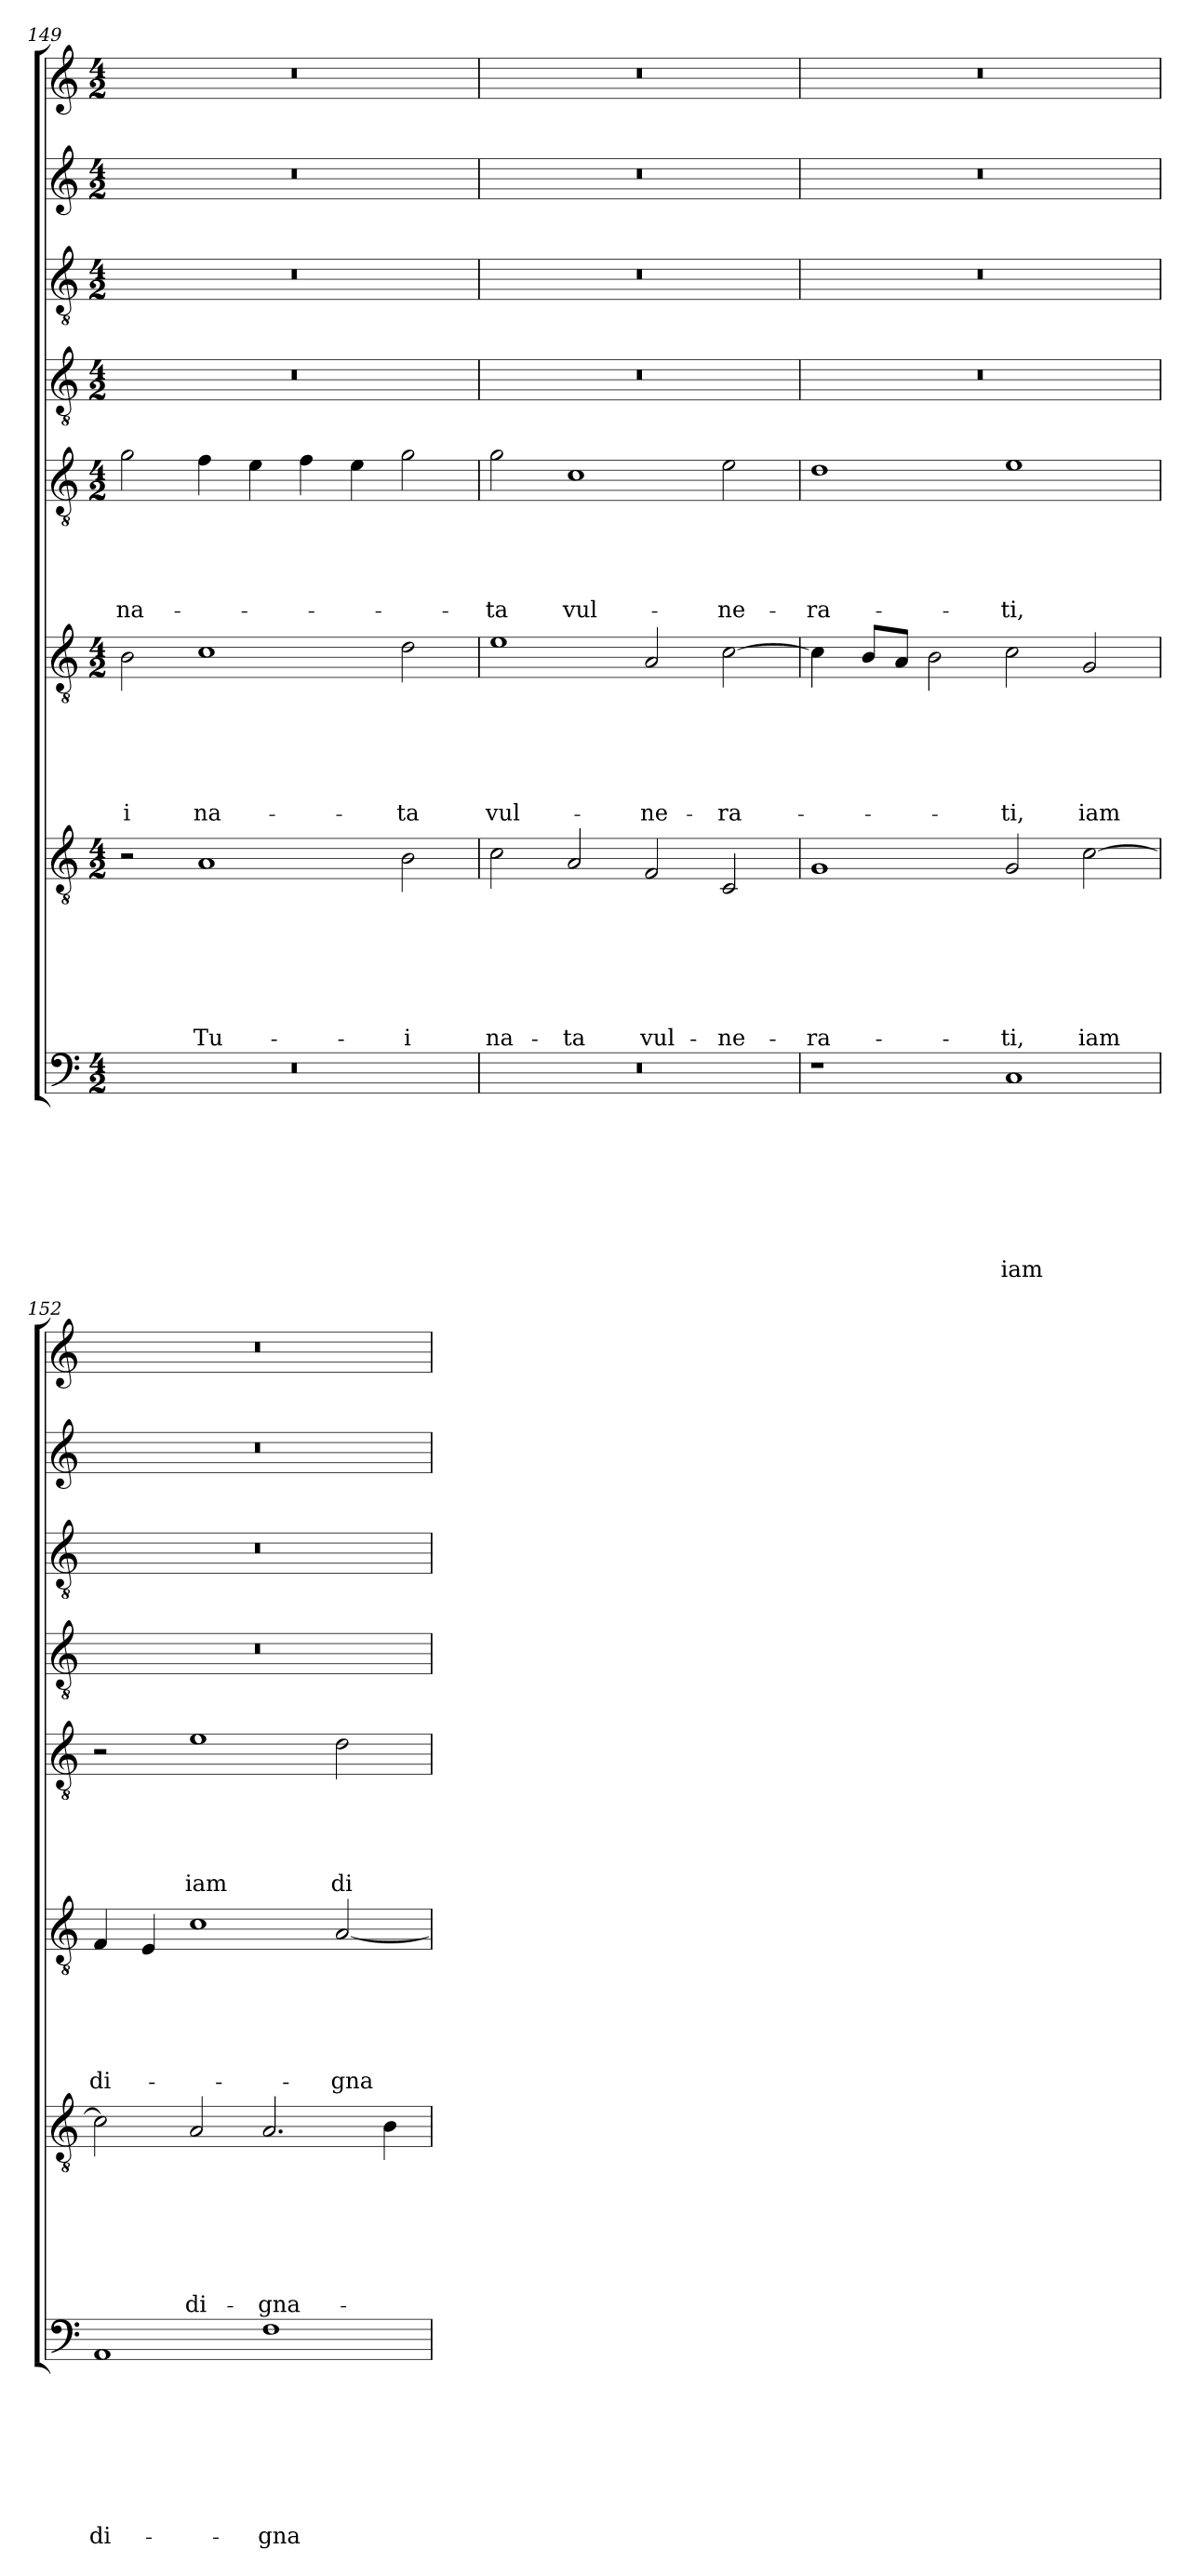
**kern	**text	**text	**text	**text	**text	**text	**text	**text	**kern	**text	**text	**text	**text	**text	**text	**text	**kern	**text	**text	**text	**text	**text	**text	**kern	**text	**text	**text	**text	**text	**kern	**kern	**kern	**kern
*part8	*part8	*part8	*part8	*part8	*part8	*part8	*part8	*part8	*part7	*part7	*part7	*part7	*part7	*part7	*part7	*part7	*part6	*part6	*part6	*part6	*part6	*part6	*part6	*part5	*part5	*part5	*part5	*part5	*part5	*part4	*part3	*part2	*part1
*staff8	*staff8	*staff8	*staff8	*staff8	*staff8	*staff8	*staff8	*staff8	*staff7	*staff7	*staff7	*staff7	*staff7	*staff7	*staff7	*staff7	*staff6	*staff6	*staff6	*staff6	*staff6	*staff6	*staff6	*staff5	*staff5	*staff5	*staff5	*staff5	*staff5	*staff4	*staff3	*staff2	*staff1
*clefF4	*	*	*	*	*	*	*	*	*clefGv2	*	*	*	*	*	*	*	*clefGv2	*	*	*	*	*	*	*clefGv2	*	*	*	*	*	*clefGv2	*clefGv2	*clefG2	*clefG2
*k[]	*	*	*	*	*	*	*	*	*k[]	*	*	*	*	*	*	*	*k[]	*	*	*	*	*	*	*k[]	*	*	*	*	*	*k[]	*k[]	*k[]	*k[]
*a:	*	*	*	*	*	*	*	*	*a:	*	*	*	*	*	*	*	*a:	*	*	*	*	*	*	*a:	*	*	*	*	*	*a:	*a:	*a:	*a:
*M4/2	*	*	*	*	*	*	*	*	*M4/2	*	*	*	*	*	*	*	*M4/2	*	*	*	*	*	*	*M4/2	*	*	*	*	*	*M4/2	*M4/2	*M4/2	*M4/2
=149	=149	=149	=149	=149	=149	=149	=149	=149	=149	=149	=149	=149	=149	=149	=149	=149	=149	=149	=149	=149	=149	=149	=149	=149	=149	=149	=149	=149	=149	=149	=149	=149	=149
!	!	!	!	!	!	!	!	!	!	!	!	!	!	!	!	!	!	!	!	!	!	!	!LO:LY:b	!	!	!	!	!	!LO:LY:b	!	!	!	!
0r	.	.	.	.	.	.	.	.	2r	.	.	.	.	.	.	.	2B\	.	.	.	.	.	-i	2g\	.	.	.	.	na-	0r	0r	0r	0r
!	!	!	!	!	!	!	!	!	!	!	!	!	!	!	!	!LO:LY:b	!	!	!	!	!	!	!LO:LY:b	!	!	!	!	!	!	!	!	!	!
.	.	.	.	.	.	.	.	.	1A	.	.	.	.	.	.	Tu-	1c	.	.	.	.	.	na-	4f\	.	.	.	.	.	.	.	.	.
.	.	.	.	.	.	.	.	.	.	.	.	.	.	.	.	.	.	.	.	.	.	.	.	4e\	.	.	.	.	.	.	.	.	.
.	.	.	.	.	.	.	.	.	.	.	.	.	.	.	.	.	.	.	.	.	.	.	.	4f\	.	.	.	.	.	.	.	.	.
.	.	.	.	.	.	.	.	.	.	.	.	.	.	.	.	.	.	.	.	.	.	.	.	4e\	.	.	.	.	.	.	.	.	.
!	!	!	!	!	!	!	!	!	!	!	!	!	!	!	!	!LO:LY:b	!	!	!	!	!	!	!LO:LY:b	!	!	!	!	!	!	!	!	!	!
.	.	.	.	.	.	.	.	.	2B\	.	.	.	.	.	.	-i	2d\	.	.	.	.	.	-ta	2g\	.	.	.	.	.	.	.	.	.
=150	=150	=150	=150	=150	=150	=150	=150	=150	=150	=150	=150	=150	=150	=150	=150	=150	=150	=150	=150	=150	=150	=150	=150	=150	=150	=150	=150	=150	=150	=150	=150	=150	=150
!	!	!	!	!	!	!	!	!	!	!	!	!	!	!	!	!LO:LY:b	!	!	!	!	!	!	!LO:LY:b	!	!	!	!	!	!LO:LY:b	!	!	!	!
0r	.	.	.	.	.	.	.	.	2c\	.	.	.	.	.	.	na-	1e	.	.	.	.	.	vul-	2g\	.	.	.	.	-ta	0r	0r	0r	0r
!	!	!	!	!	!	!	!	!	!	!	!	!	!	!	!	!LO:LY:b	!	!	!	!	!	!	!	!	!	!	!	!	!LO:LY:b	!	!	!	!
.	.	.	.	.	.	.	.	.	2A/	.	.	.	.	.	.	-ta	.	.	.	.	.	.	.	1c	.	.	.	.	vul-	.	.	.	.
!	!	!	!	!	!	!	!	!	!	!	!	!	!	!	!	!LO:LY:b	!	!	!	!	!	!	!LO:LY:b	!	!	!	!	!	!	!	!	!	!
.	.	.	.	.	.	.	.	.	2F/	.	.	.	.	.	.	vul-	2A/	.	.	.	.	.	-ne-	.	.	.	.	.	.	.	.	.	.
!	!	!	!	!	!	!	!	!	!	!	!	!	!	!	!	!LO:LY:b	!	!	!	!	!	!	!LO:LY:b	!	!	!	!	!	!LO:LY:b	!	!	!	!
.	.	.	.	.	.	.	.	.	2C/	.	.	.	.	.	.	-ne-	[2c\	.	.	.	.	.	-ra-	2e\	.	.	.	.	-ne-	.	.	.	.
=151	=151	=151	=151	=151	=151	=151	=151	=151	=151	=151	=151	=151	=151	=151	=151	=151	=151	=151	=151	=151	=151	=151	=151	=151	=151	=151	=151	=151	=151	=151	=151	=151	=151
!	!	!	!	!	!	!	!	!	!	!	!	!	!	!	!	!LO:LY:b	!	!	!	!	!	!	!	!	!	!	!	!	!LO:LY:b	!	!	!	!
1r	.	.	.	.	.	.	.	.	1G	.	.	.	.	.	.	-ra-	4c\]	.	.	.	.	.	.	1d	.	.	.	.	-ra-	0r	0r	0r	0r
.	.	.	.	.	.	.	.	.	.	.	.	.	.	.	.	.	8B/L	.	.	.	.	.	.	.	.	.	.	.	.	.	.	.	.
.	.	.	.	.	.	.	.	.	.	.	.	.	.	.	.	.	8A/J	.	.	.	.	.	.	.	.	.	.	.	.	.	.	.	.
.	.	.	.	.	.	.	.	.	.	.	.	.	.	.	.	.	2B\	.	.	.	.	.	.	.	.	.	.	.	.	.	.	.	.
!	!	!	!	!	!	!	!	!LO:LY:b	!	!	!	!	!	!	!	!LO:LY:b	!	!	!	!	!	!	!LO:LY:b	!	!	!	!	!	!LO:LY:b	!	!	!	!
1C	.	.	.	.	.	.	.	iam	2G/	.	.	.	.	.	.	-ti,	2c\	.	.	.	.	.	-ti,	1e	.	.	.	.	-ti,	.	.	.	.
!	!	!	!	!	!	!	!	!	!	!	!	!	!	!	!	!LO:LY:b	!	!	!	!	!	!	!LO:LY:b	!	!	!	!	!	!	!	!	!	!
.	.	.	.	.	.	.	.	.	[2c\	.	.	.	.	.	.	iam	2G/	.	.	.	.	.	iam	.	.	.	.	.	.	.	.	.	.
=152	=152	=152	=152	=152	=152	=152	=152	=152	=152	=152	=152	=152	=152	=152	=152	=152	=152	=152	=152	=152	=152	=152	=152	=152	=152	=152	=152	=152	=152	=152	=152	=152	=152
!	!	!	!	!	!	!	!	!LO:LY:b	!	!	!	!	!	!	!	!	!	!	!	!	!	!	!LO:LY:b	!	!	!	!	!	!	!	!	!	!
1AA	.	.	.	.	.	.	.	di-	2c\]	.	.	.	.	.	.	.	4F/	.	.	.	.	.	di-	2r	.	.	.	.	.	0r	0r	0r	0r
.	.	.	.	.	.	.	.	.	.	.	.	.	.	.	.	.	4E/	.	.	.	.	.	.	.	.	.	.	.	.	.	.	.	.
!	!	!	!	!	!	!	!	!	!	!	!	!	!	!	!	!LO:LY:b	!	!	!	!	!	!	!	!	!	!	!	!	!LO:LY:b	!	!	!	!
.	.	.	.	.	.	.	.	.	2A/	.	.	.	.	.	.	di-	1c	.	.	.	.	.	.	1e	.	.	.	.	iam	.	.	.	.
!	!	!	!	!	!	!	!	!LO:LY:b	!	!	!	!	!	!	!	!LO:LY:b	!	!	!	!	!	!	!	!	!	!	!	!	!	!	!	!	!
1F	.	.	.	.	.	.	.	-gna-	2.A/	.	.	.	.	.	.	-gna-	.	.	.	.	.	.	.	.	.	.	.	.	.	.	.	.	.
!	!	!	!	!	!	!	!	!	!	!	!	!	!	!	!	!	!	!	!	!	!	!	!LO:LY:b	!	!	!	!	!	!LO:LY:b	!	!	!	!
.	.	.	.	.	.	.	.	.	.	.	.	.	.	.	.	.	[2A/	.	.	.	.	.	-gna-	2d\	.	.	.	.	di-	.	.	.	.
.	.	.	.	.	.	.	.	.	4B\	.	.	.	.	.	.	.	.	.	.	.	.	.	.	.	.	.	.	.	.	.	.	.	.
=	=	=	=	=	=	=	=	=	=	=	=	=	=	=	=	=	=	=	=	=	=	=	=	=	=	=	=	=	=	=	=	=	=
*-	*-	*-	*-	*-	*-	*-	*-	*-	*-	*-	*-	*-	*-	*-	*-	*-	*-	*-	*-	*-	*-	*-	*-	*-	*-	*-	*-	*-	*-	*-	*-	*-	*-
